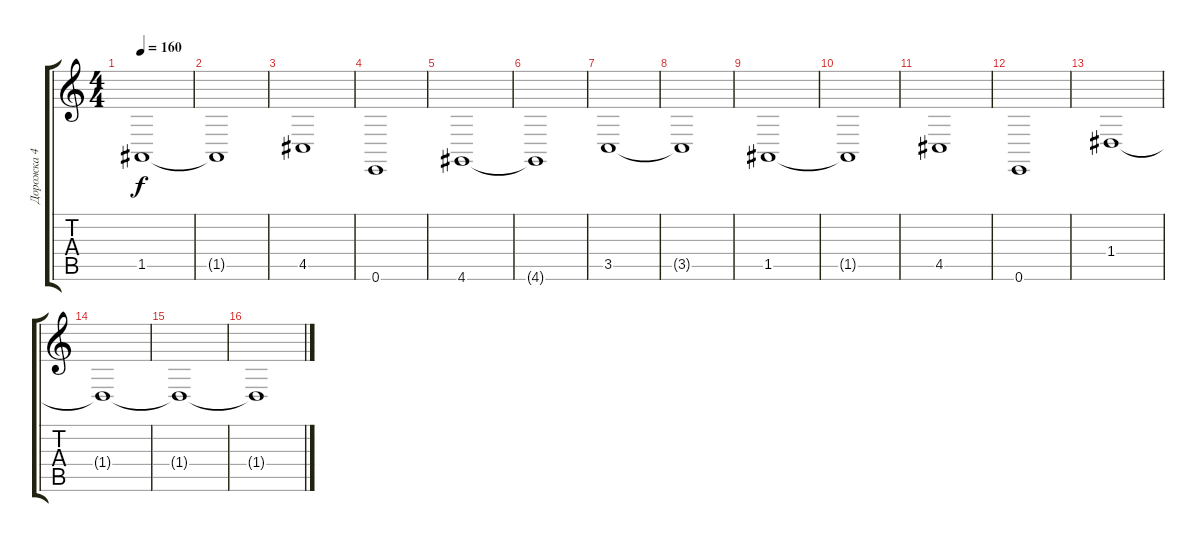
\track ("Дорожка 4" "Дорожка 4") {instrument synthstrings1}
\staff {score tabs}
\tuning (E4 B3 G3 D3 A2 E2) {hide}
\ts (4 4)
\tempo 160
\clef g2
\ks c
1.5.1{dy f} |
1.5{t}.1 |
4.5.1 |
0.6.1 |
4.6.1 |
4.6{t}.1 |
3.5.1 |
3.5{t}.1 |
1.5.1 |
1.5{t}.1 |
4.5.1 |
0.6.1 |
1.4.1 |
1.4{t}.1 |
1.4{t}.1 |
1.4{t}.1
